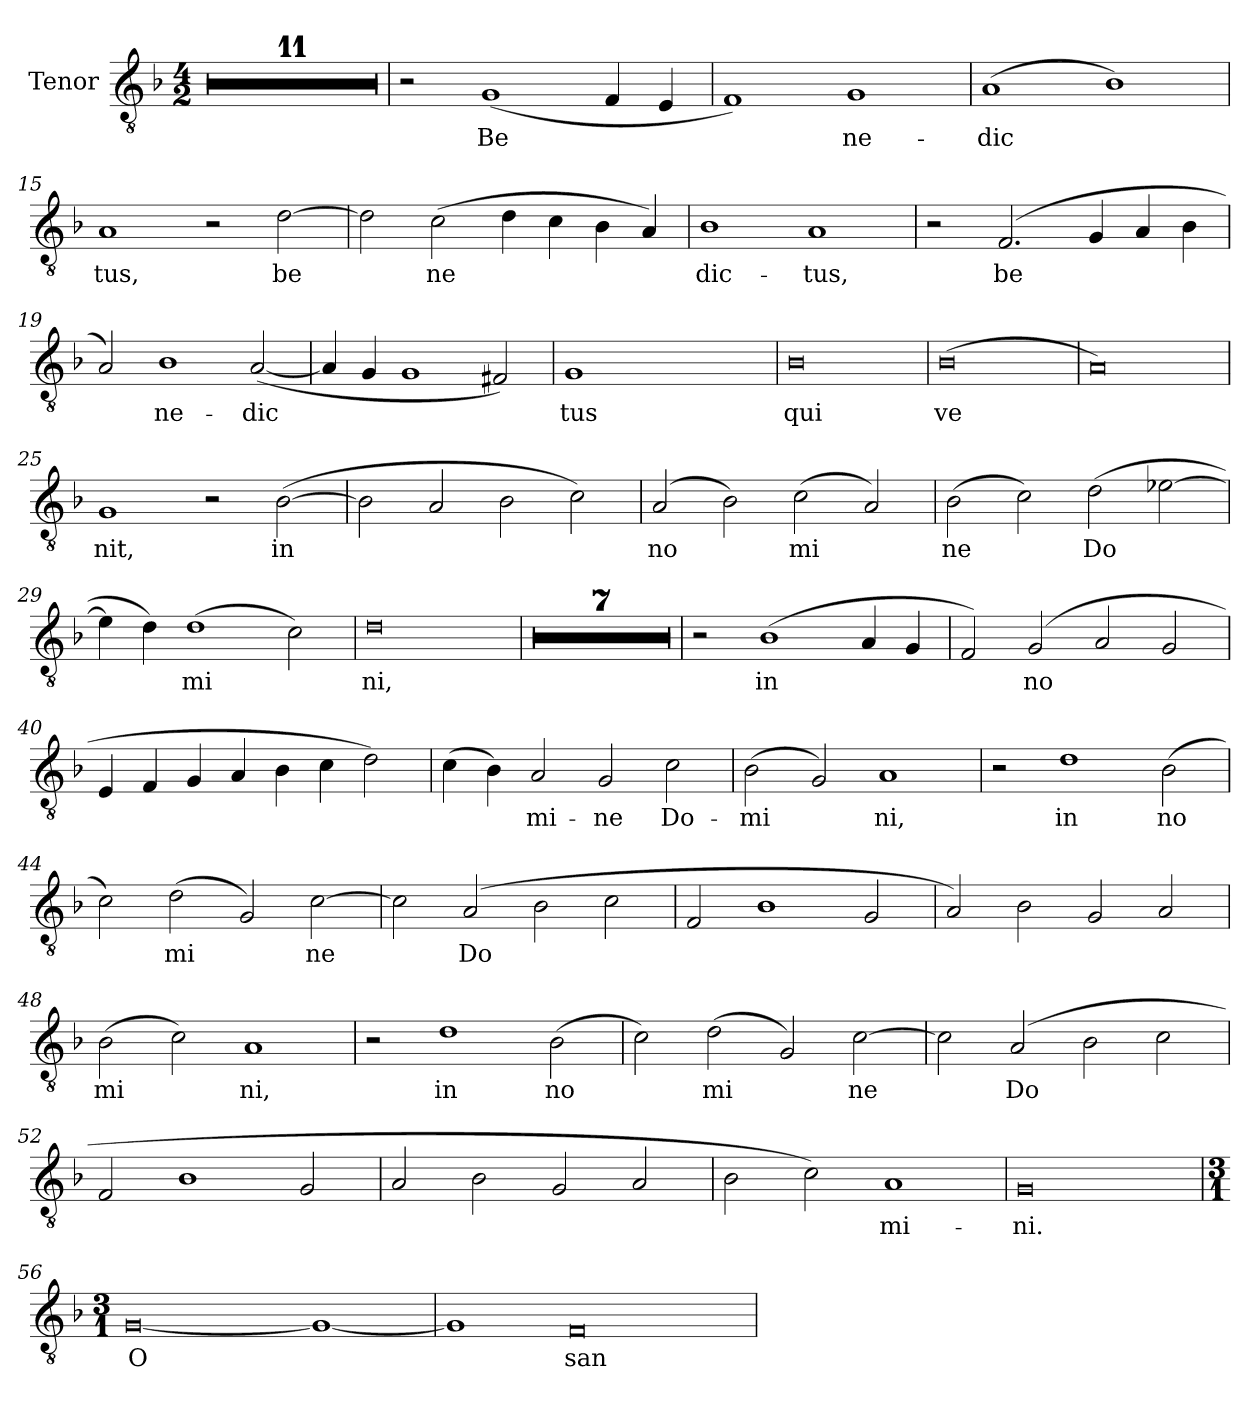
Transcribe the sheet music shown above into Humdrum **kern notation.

**kern	**text
*part1	*part1
*staff1	*staff1
*I"Tenor	*
*I'T	*
*clefGv2	*
*k[b-]	*
*M4/2	*
=1	=1
0r	.
=2	=2
0r	.
=3	=3
0r	.
=4	=4
0r	.
=5	=5
0r	.
=6	=6
0r	.
=7	=7
0r	.
!!LO:LB:g=z
=8	=8
0r	.
=9	=9
0r	.
=10	=10
0r	.
=11	=11
0r	.
=12	=12
2r	.
!	!LO:LY:b
(1G	Be
4F/	.
4E/	.
!!LO:LB:g=z
=13	=13
1F)	.
!	!LO:LY:b
1G	ne-
=14	=14
!	!LO:LY:b
(1A	dic
1B-)	.
=15	=15
!	!LO:LY:b
1A	tus,
2r	.
!	!LO:LY:b
[2d\	be
=16	=16
2d\]	.
!	!LO:LY:b
(2c\	ne
4d\	.
4c\	.
4B-\	.
4A/)	.
=17	=17
!	!LO:LY:b
1B-	dic-
!	!LO:LY:b
1A	tus,
!!LO:LB:g=z
=18	=18
2r	.
!	!LO:LY:b
(2.F/	be
4G/	.
4A/	.
4B-\	.
=19	=19
2A/)	.
!	!LO:LY:b
1B-	ne-
!	!LO:LY:b
([2A/	dic
=20	=20
4A/]	.
4G/	.
1G	.
2F#X/)	.
=21	=21
!	!LO:LY:b
1G	tus
2ryy	.
2ryy	.
=22	=22
!	!LO:LY:b
0B-	qui
!!LO:LB:g=z
=23	=23
!	!LO:LY:b
(0B-	ve
=24	=24
0A)	.
!!LO:LB:g=z
=25	=25
!	!LO:LY:b
1G	nit,
2r	.
!	!LO:LY:b
([2B-\	in
=26	=26
2B-\]	.
2A/	.
2B-\	.
2c\)	.
=27	=27
!	!LO:LY:b
(2A/	no
2B-\)	.
!	!LO:LY:b
(2c\	mi
2A/)	.
=28	=28
!	!LO:LY:b
(2B-\	ne
2c\)	.
!	!LO:LY:b
(2d\	Do
[2e-X\	.
=29	=29
4e-\]	.
4d\)	.
!	!LO:LY:b
(1d	mi
2c\)	.
!!LO:LB:g=z
=30	=30
!	!LO:LY:b
0d	ni,
!!LO:LB:g=z
=31	=31
0r	.
=32	=32
0r	.
=33	=33
0r	.
=34	=34
0r	.
=35	=35
0r	.
=36	=36
0r	.
=37	=37
0ryy	.
!!LO:LB:g=z
=38	=38
2r	.
!	!LO:LY:b
(1B-	in
4A/	.
4G/	.
=39	=39
2F/)	.
!	!LO:LY:b
(2G/	no
2A/	.
2G/	.
!!LO:LB:g=z
=40	=40
4E/	.
4F/	.
4G/	.
4A/	.
4B-\	.
4c\	.
2d\)	.
!!LO:LB:g=z
=41	=41
(4c\	.
4B-\)	.
!	!LO:LY:b
2A/	mi-
!	!LO:LY:b
2G/	ne
!	!LO:LY:b
2c\	Do-
=42	=42
!	!LO:LY:b
(2B-\	mi
2G/)	.
!	!LO:LY:b
1A	ni,
=43	=43
2r	.
!	!LO:LY:b
1d	in
!	!LO:LY:b
(2B-\	no
=44	=44
2c\)	.
!	!LO:LY:b
(2d\	mi
2G/)	.
!	!LO:LY:b
[2c\	ne
=45	=45
2c\]	.
!	!LO:LY:b
(2A/	Do
2B-\	.
2c\	.
!!LO:LB:g=z
=46	=46
2F/	.
1B-	.
2G/	.
=47	=47
2A/)	.
2B-\	.
2G/	.
2A/	.
!!LO:PB:g=z
=48	=48
!	!LO:LY:b
(2B-\	mi
2c\)	.
!	!LO:LY:b
1A	ni,
=49	=49
2r	.
!	!LO:LY:b
1d	in
!	!LO:LY:b
(2B-\	no
=50	=50
2c\)	.
!	!LO:LY:b
(2d\	mi
2G/)	.
!	!LO:LY:b
[2c\	ne
=51	=51
2c\]	.
!	!LO:LY:b
(2A/	Do
2B-\	.
2c\	.
=52	=52
2F/	.
1B-	.
2G/	.
!!LO:LB:g=z
=53	=53
2A/	.
2B-\	.
2G/	.
2A/	.
=54	=54
2B-\	.
2c\)	.
!	!LO:LY:b
1A	mi-
=55	=55
!	!LO:LY:b
0G	ni.
!!LO:LB:g=z
=56	=56
*M3/1	*
!	!LO:LY:b
[0G	O
1G_	.
=57	=57
1G]	.
!	!LO:LY:b
0F	san
=	=
*-	*-
